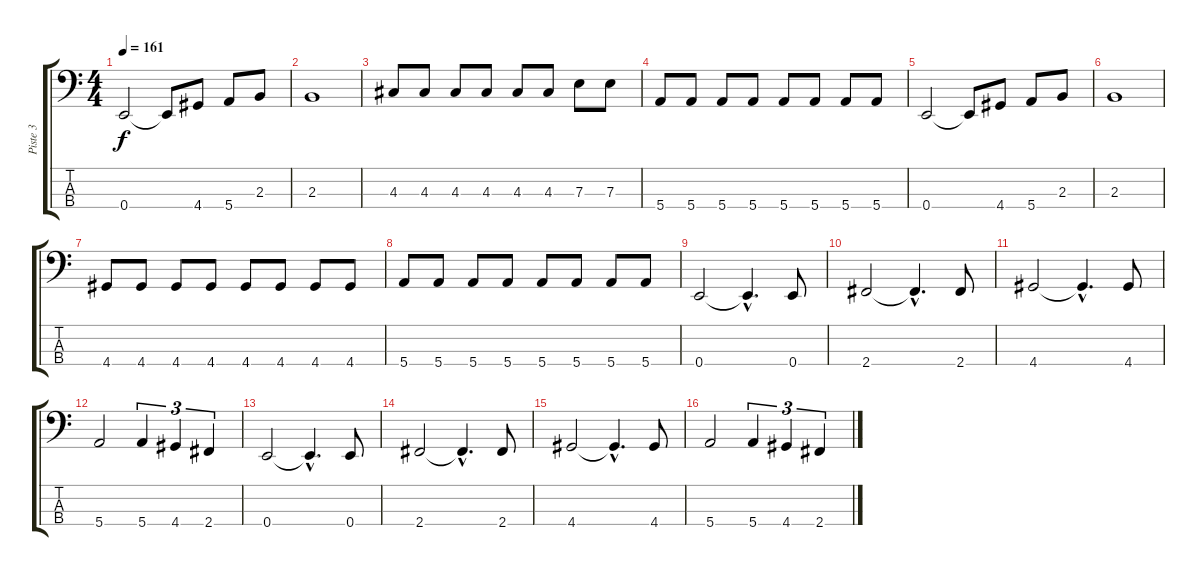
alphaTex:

\track ("Piste 3" "Piste 3") {instrument electricbassfinger}
\staff {score tabs}
\tuning (G2 D2 A1 E1) {hide}
\ts (4 4)
\tempo 161
\clef f4
\ks c
0.4.2{dy f} 0.4{t}.8 4.4.8 5.4.8 2.3.8 |
2.3.1 |
4.3.8 4.3.8 4.3.8 4.3.8 4.3.8 4.3.8 7.3.8 7.3.8 |
5.4.8 5.4.8 5.4.8 5.4.8 5.4.8 5.4.8 5.4.8 5.4.8 |
0.4.2 0.4{t}.8 4.4.8 5.4.8 2.3.8 |
2.3.1 |
4.4.8 4.4.8 4.4.8 4.4.8 4.4.8 4.4.8 4.4.8 4.4.8 |
5.4.8 5.4.8 5.4.8 5.4.8 5.4.8 5.4.8 5.4.8 5.4.8 |
0.4.2 0.4{hac t}.4{d} 0.4.8 |
2.4.2 2.4{hac t}.4{d} 2.4.8 |
4.4.2 4.4{hac t}.4{d} 4.4.8 |
5.4.2 5.4.4{tu (3 2)} 4.4.4{tu (3 2)} 2.4.4{tu (3 2)} |
0.4.2 0.4{hac t}.4{d} 0.4.8 |
2.4.2 2.4{hac t}.4{d} 2.4.8 |
4.4.2 4.4{hac t}.4{d} 4.4.8 |
5.4.2 5.4.4{tu (3 2)} 4.4.4{tu (3 2)} 2.4.4{tu (3 2)}
